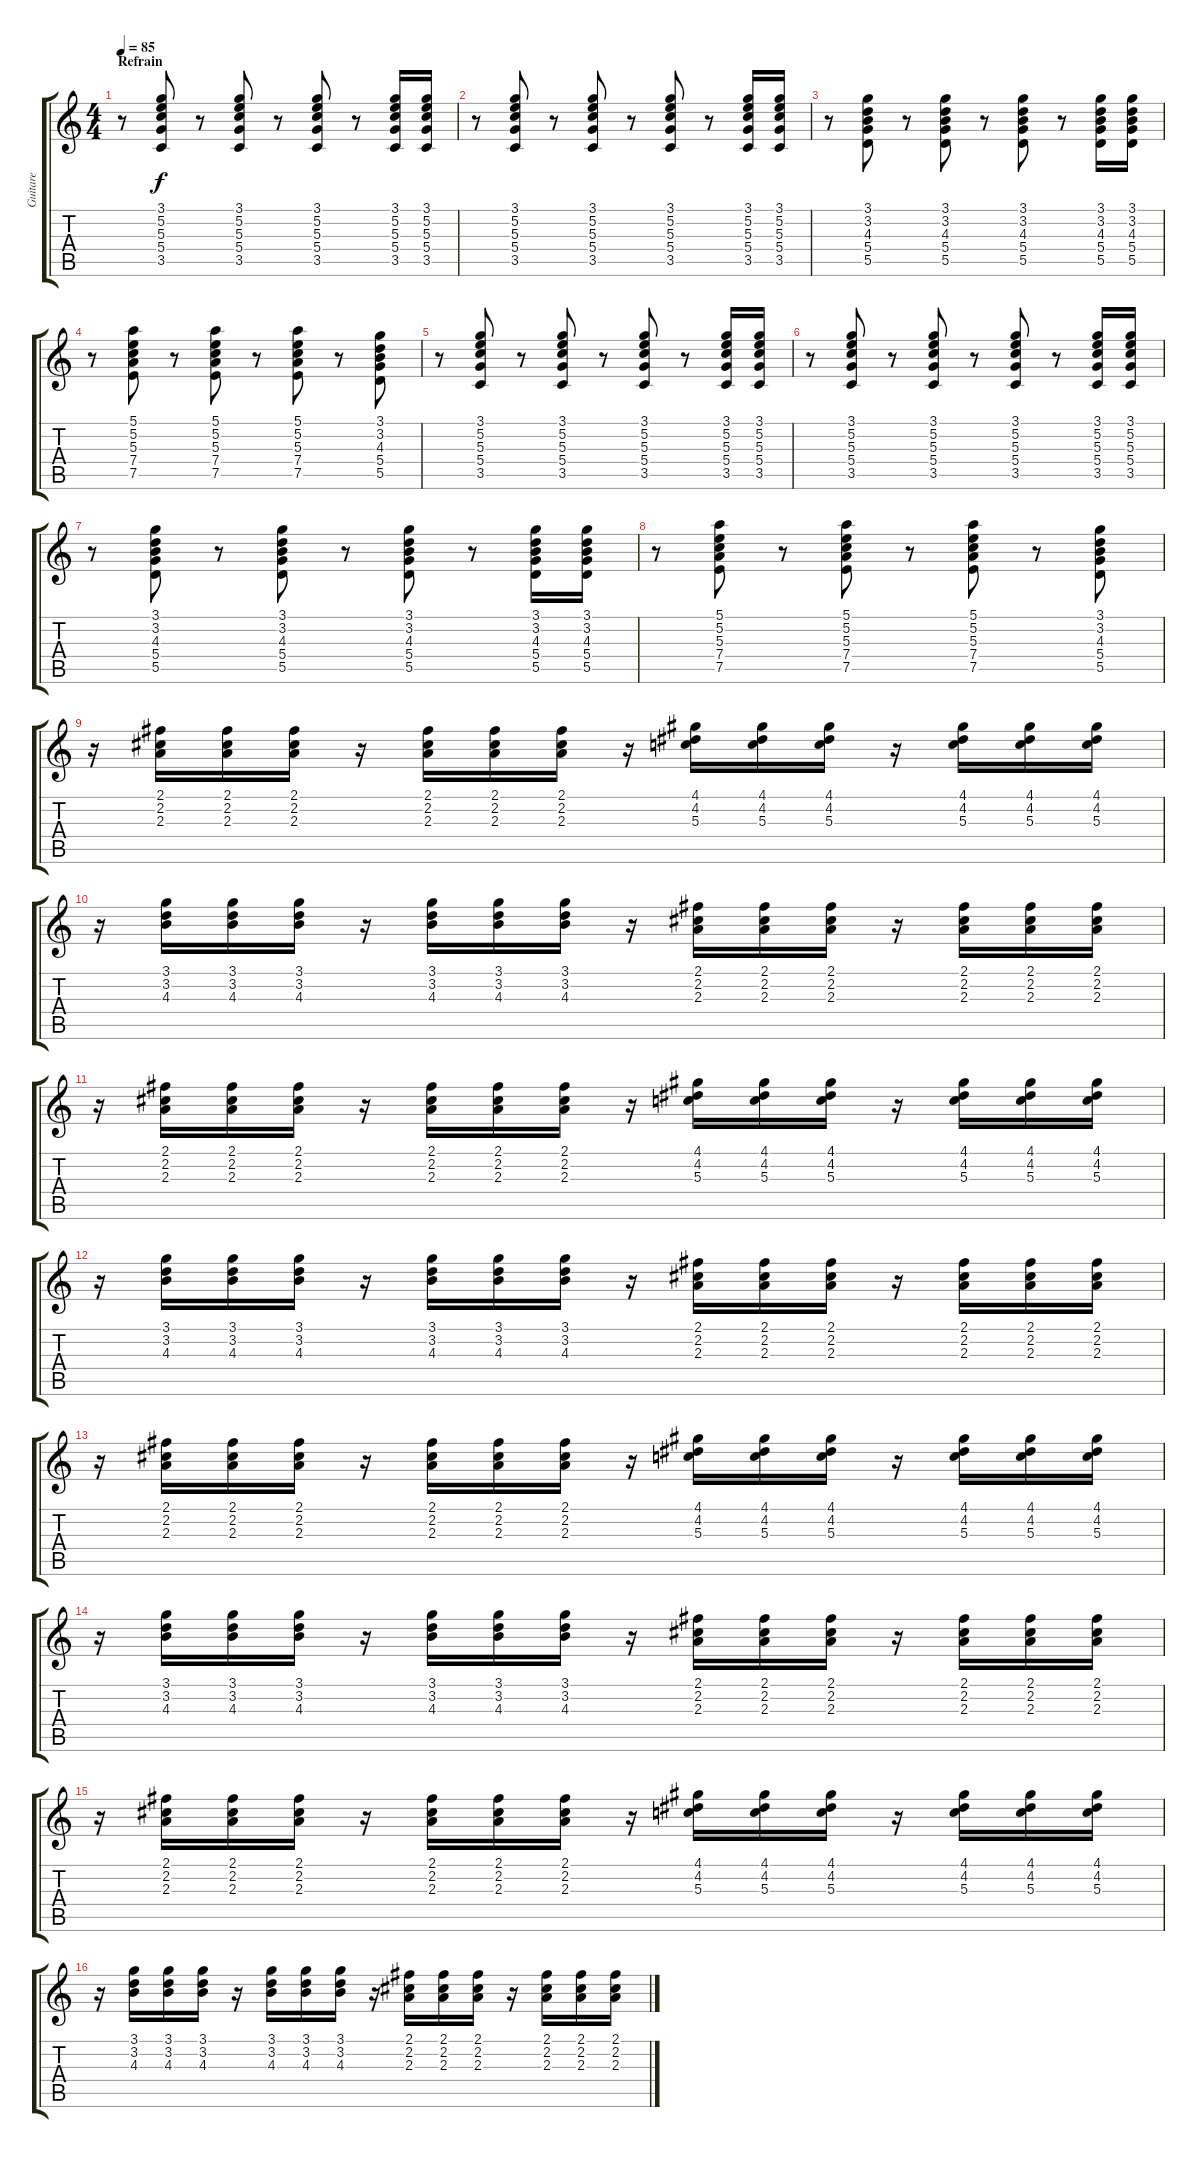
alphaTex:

\track ("Guitare" "Guitare") {instrument distortionguitar}
\staff {score tabs}
\tuning (E4 B3 G3 D3 A2 E2) {hide}
\ts (4 4)
\section ("" "Refrain")
\tempo 85
\clef g2
\ks c
r.8{dy f} (3.1 5.2 5.3 5.4 3.5).8 r.8 (3.1 5.2 5.3 5.4 3.5).8 r.8 (3.1 5.2 5.3 5.4 3.5).8 r.8 (3.1 5.2 5.3 5.4 3.5).16 (3.1 5.2 5.3 5.4 3.5).16 |
r.8 (3.1 5.2 5.3 5.4 3.5).8 r.8 (3.1 5.2 5.3 5.4 3.5).8 r.8 (3.1 5.2 5.3 5.4 3.5).8 r.8 (3.1 5.2 5.3 5.4 3.5).16 (3.1 5.2 5.3 5.4 3.5).16 |
r.8 (3.1 3.2 4.3 5.4 5.5).8 r.8 (3.1 3.2 4.3 5.4 5.5).8 r.8 (3.1 3.2 4.3 5.4 5.5).8 r.8 (3.1 3.2 4.3 5.4 5.5).16 (3.1 3.2 4.3 5.4 5.5).16 |
r.8 (5.1 5.2 5.3 7.4 7.5).8 r.8 (5.1 5.2 5.3 7.4 7.5).8 r.8 (5.1 5.2 5.3 7.4 7.5).8 r.8 (3.1 3.2 4.3 5.4 5.5).8 |
r.8 (3.1 5.2 5.3 5.4 3.5).8 r.8 (3.1 5.2 5.3 5.4 3.5).8 r.8 (3.1 5.2 5.3 5.4 3.5).8 r.8 (3.1 5.2 5.3 5.4 3.5).16 (3.1 5.2 5.3 5.4 3.5).16 |
r.8 (3.1 5.2 5.3 5.4 3.5).8 r.8 (3.1 5.2 5.3 5.4 3.5).8 r.8 (3.1 5.2 5.3 5.4 3.5).8 r.8 (3.1 5.2 5.3 5.4 3.5).16 (3.1 5.2 5.3 5.4 3.5).16 |
r.8 (3.1 3.2 4.3 5.4 5.5).8 r.8 (3.1 3.2 4.3 5.4 5.5).8 r.8 (3.1 3.2 4.3 5.4 5.5).8 r.8 (3.1 3.2 4.3 5.4 5.5).16 (3.1 3.2 4.3 5.4 5.5).16 |
r.8 (5.1 5.2 5.3 7.4 7.5).8 r.8 (5.1 5.2 5.3 7.4 7.5).8 r.8 (5.1 5.2 5.3 7.4 7.5).8 r.8 (3.1 3.2 4.3 5.4 5.5).8 |
r.16 (2.1 2.2 2.3).16 (2.1 2.2 2.3).16 (2.1 2.2 2.3).16 r.16 (2.1 2.2 2.3).16 (2.1 2.2 2.3).16 (2.1 2.2 2.3).16 r.16 (4.1 4.2 5.3).16 (4.1 4.2 5.3).16 (4.1 4.2 5.3).16 r.16 (4.1 4.2 5.3).16 (4.1 4.2 5.3).16 (4.1 4.2 5.3).16 |
r.16 (3.1 3.2 4.3).16 (3.1 3.2 4.3).16 (3.1 3.2 4.3).16 r.16 (3.1 3.2 4.3).16 (3.1 3.2 4.3).16 (3.1 3.2 4.3).16 r.16 (2.1 2.2 2.3).16 (2.1 2.2 2.3).16 (2.1 2.2 2.3).16 r.16 (2.1 2.2 2.3).16 (2.1 2.2 2.3).16 (2.1 2.2 2.3).16 |
r.16 (2.1 2.2 2.3).16 (2.1 2.2 2.3).16 (2.1 2.2 2.3).16 r.16 (2.1 2.2 2.3).16 (2.1 2.2 2.3).16 (2.1 2.2 2.3).16 r.16 (4.1 4.2 5.3).16 (4.1 4.2 5.3).16 (4.1 4.2 5.3).16 r.16 (4.1 4.2 5.3).16 (4.1 4.2 5.3).16 (4.1 4.2 5.3).16 |
r.16 (3.1 3.2 4.3).16 (3.1 3.2 4.3).16 (3.1 3.2 4.3).16 r.16 (3.1 3.2 4.3).16 (3.1 3.2 4.3).16 (3.1 3.2 4.3).16 r.16 (2.1 2.2 2.3).16 (2.1 2.2 2.3).16 (2.1 2.2 2.3).16 r.16 (2.1 2.2 2.3).16 (2.1 2.2 2.3).16 (2.1 2.2 2.3).16 |
r.16 (2.1 2.2 2.3).16 (2.1 2.2 2.3).16 (2.1 2.2 2.3).16 r.16 (2.1 2.2 2.3).16 (2.1 2.2 2.3).16 (2.1 2.2 2.3).16 r.16 (4.1 4.2 5.3).16 (4.1 4.2 5.3).16 (4.1 4.2 5.3).16 r.16 (4.1 4.2 5.3).16 (4.1 4.2 5.3).16 (4.1 4.2 5.3).16 |
r.16 (3.1 3.2 4.3).16 (3.1 3.2 4.3).16 (3.1 3.2 4.3).16 r.16 (3.1 3.2 4.3).16 (3.1 3.2 4.3).16 (3.1 3.2 4.3).16 r.16 (2.1 2.2 2.3).16 (2.1 2.2 2.3).16 (2.1 2.2 2.3).16 r.16 (2.1 2.2 2.3).16 (2.1 2.2 2.3).16 (2.1 2.2 2.3).16 |
r.16 (2.1 2.2 2.3).16 (2.1 2.2 2.3).16 (2.1 2.2 2.3).16 r.16 (2.1 2.2 2.3).16 (2.1 2.2 2.3).16 (2.1 2.2 2.3).16 r.16 (4.1 4.2 5.3).16 (4.1 4.2 5.3).16 (4.1 4.2 5.3).16 r.16 (4.1 4.2 5.3).16 (4.1 4.2 5.3).16 (4.1 4.2 5.3).16 |
r.16 (3.1 3.2 4.3).16 (3.1 3.2 4.3).16 (3.1 3.2 4.3).16 r.16 (3.1 3.2 4.3).16 (3.1 3.2 4.3).16 (3.1 3.2 4.3).16 r.16 (2.1 2.2 2.3).16 (2.1 2.2 2.3).16 (2.1 2.2 2.3).16 r.16 (2.1 2.2 2.3).16 (2.1 2.2 2.3).16 (2.1 2.2 2.3).16
